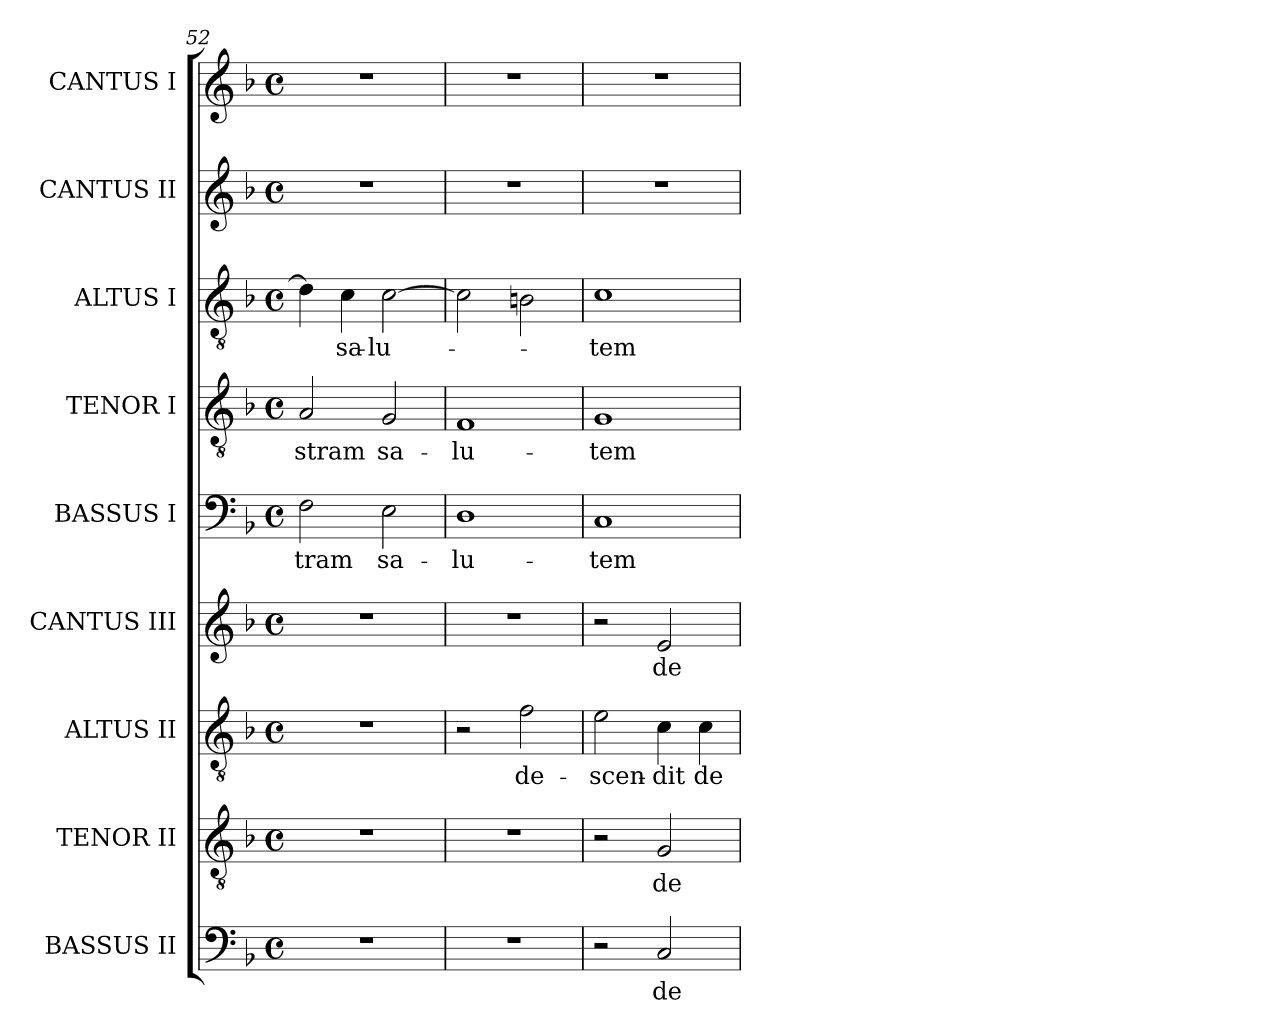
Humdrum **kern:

**kern	**text	**kern	**text	**kern	**text	**kern	**text	**kern	**text	**kern	**text	**kern	**text	**kern	**kern
*part9	*part9	*part8	*part8	*part7	*part7	*part6	*part6	*part5	*part5	*part4	*part4	*part3	*part3	*part2	*part1
*staff9	*staff9	*staff8	*staff8	*staff7	*staff7	*staff6	*staff6	*staff5	*staff5	*staff4	*staff4	*staff3	*staff3	*staff2	*staff1
*I"BASSUS II	*	*I"TENOR II	*	*I"ALTUS II	*	*I"CANTUS III	*	*I"BASSUS I	*	*I"TENOR I	*	*I"ALTUS I	*	*I"CANTUS II	*I"CANTUS I
*I'B. II	*	*I'T. II	*	*I'A. II	*	*I'C. III	*	*I'B. I	*	*I'T. I	*	*I'A. I	*	*I'C. II	*I'C. I
*clefF4	*	*clefGv2	*	*clefGv2	*	*clefG2	*	*clefF4	*	*clefGv2	*	*clefGv2	*	*clefG2	*clefG2
*	*	*ITrd7c12	*	*ITrd7c12	*	*	*	*	*	*ITrd7c12	*	*ITrd7c12	*	*	*
*k[b-]	*	*k[b-]	*	*k[b-]	*	*k[b-]	*	*k[b-]	*	*k[b-]	*	*k[b-]	*	*k[b-]	*k[b-]
*F:	*	*F:	*	*F:	*	*F:	*	*F:	*	*F:	*	*F:	*	*F:	*F:
*M4/4	*	*M4/4	*	*M4/4	*	*M4/4	*	*M4/4	*	*M4/4	*	*M4/4	*	*M4/4	*M4/4
*met(c)	*	*met(c)	*	*met(c)	*	*met(c)	*	*met(c)	*	*met(c)	*	*met(c)	*	*met(c)	*met(c)
=52	=52	=52	=52	=52	=52	=52	=52	=52	=52	=52	=52	=52	=52	=52	=52
!	!	!	!	!	!	!	!	!	!LO:LY:b:color=#000000	!	!	!	!	!	!
!	!	!	!	!	!	!	!	!	!	!	!LO:LY:b:color=#000000	!	!	!	!
1r	.	1r	.	1r	.	1r	.	2Fi\	-tram	2AAi/	-stram	4Di\]	.	1r	1r
!	!	!	!	!	!	!	!	!	!	!	!	!	!LO:LY:b:color=#000000	!	!
.	.	.	.	.	.	.	.	.	.	.	.	4Ci\	sa-	.	.
!	!	!	!	!	!	!	!	!	!LO:LY:b:color=#000000	!	!	!	!	!	!
!	!	!	!	!	!	!	!	!	!	!	!LO:LY:b:color=#000000	!	!	!	!
!	!	!	!	!	!	!	!	!	!	!	!	!	!LO:LY:b:color=#000000	!	!
.	.	.	.	.	.	.	.	2Ei\	sa-	2GGi/	sa-	[>2Ci\	-lu-	.	.
=53	=53	=53	=53	=53	=53	=53	=53	=53	=53	=53	=53	=53	=53	=53	=53
!	!	!	!	!	!	!	!	!	!LO:LY:b:color=#000000	!	!	!	!	!	!
!	!	!	!	!	!	!	!	!	!	!	!LO:LY:b:color=#000000	!	!	!	!
1r	.	1r	.	2r	.	1r	.	1Di	-lu-	1FFi	-lu-	2Ci\]	.	1r	1r
!	!	!	!	!	!LO:LY:b:color=#000000	!	!	!	!	!	!	!	!	!	!
.	.	.	.	2Fi\	de-	.	.	.	.	.	.	2BBni\	.	.	.
=54	=54	=54	=54	=54	=54	=54	=54	=54	=54	=54	=54	=54	=54	=54	=54
!	!	!	!	!	!LO:LY:b:color=#000000	!	!	!	!	!	!	!	!	!	!
!	!	!	!	!	!	!	!	!	!LO:LY:b:color=#000000	!	!	!	!	!	!
!	!	!	!	!	!	!	!	!	!	!	!LO:LY:b:color=#000000	!	!	!	!
!	!	!	!	!	!	!	!	!	!	!	!	!	!LO:LY:b:color=#000000	!	!
2r	.	2r	.	2Ei\	-scen-	2r	.	1Ci	-tem	1GGi	-tem	1Ci	-tem	1r	1r
!	!LO:LY:b:color=#000000	!	!	!	!	!	!	!	!	!	!	!	!	!	!
!	!	!	!LO:LY:b:color=#000000	!	!	!	!	!	!	!	!	!	!	!	!
!	!	!	!	!	!LO:LY:b:color=#000000	!	!	!	!	!	!	!	!	!	!
!	!	!	!	!	!	!	!LO:LY:b:color=#000000	!	!	!	!	!	!	!	!
2Ci/	de-	2GGi/	de-	4Ci\	-dit	2ei/	de-	.	.	.	.	.	.	.	.
!	!	!	!	!	!LO:LY:b:color=#000000	!	!	!	!	!	!	!	!	!	!
.	.	.	.	4Ci\	de	.	.	.	.	.	.	.	.	.	.
=	=	=	=	=	=	=	=	=	=	=	=	=	=	=	=
*-	*-	*-	*-	*-	*-	*-	*-	*-	*-	*-	*-	*-	*-	*-	*-
